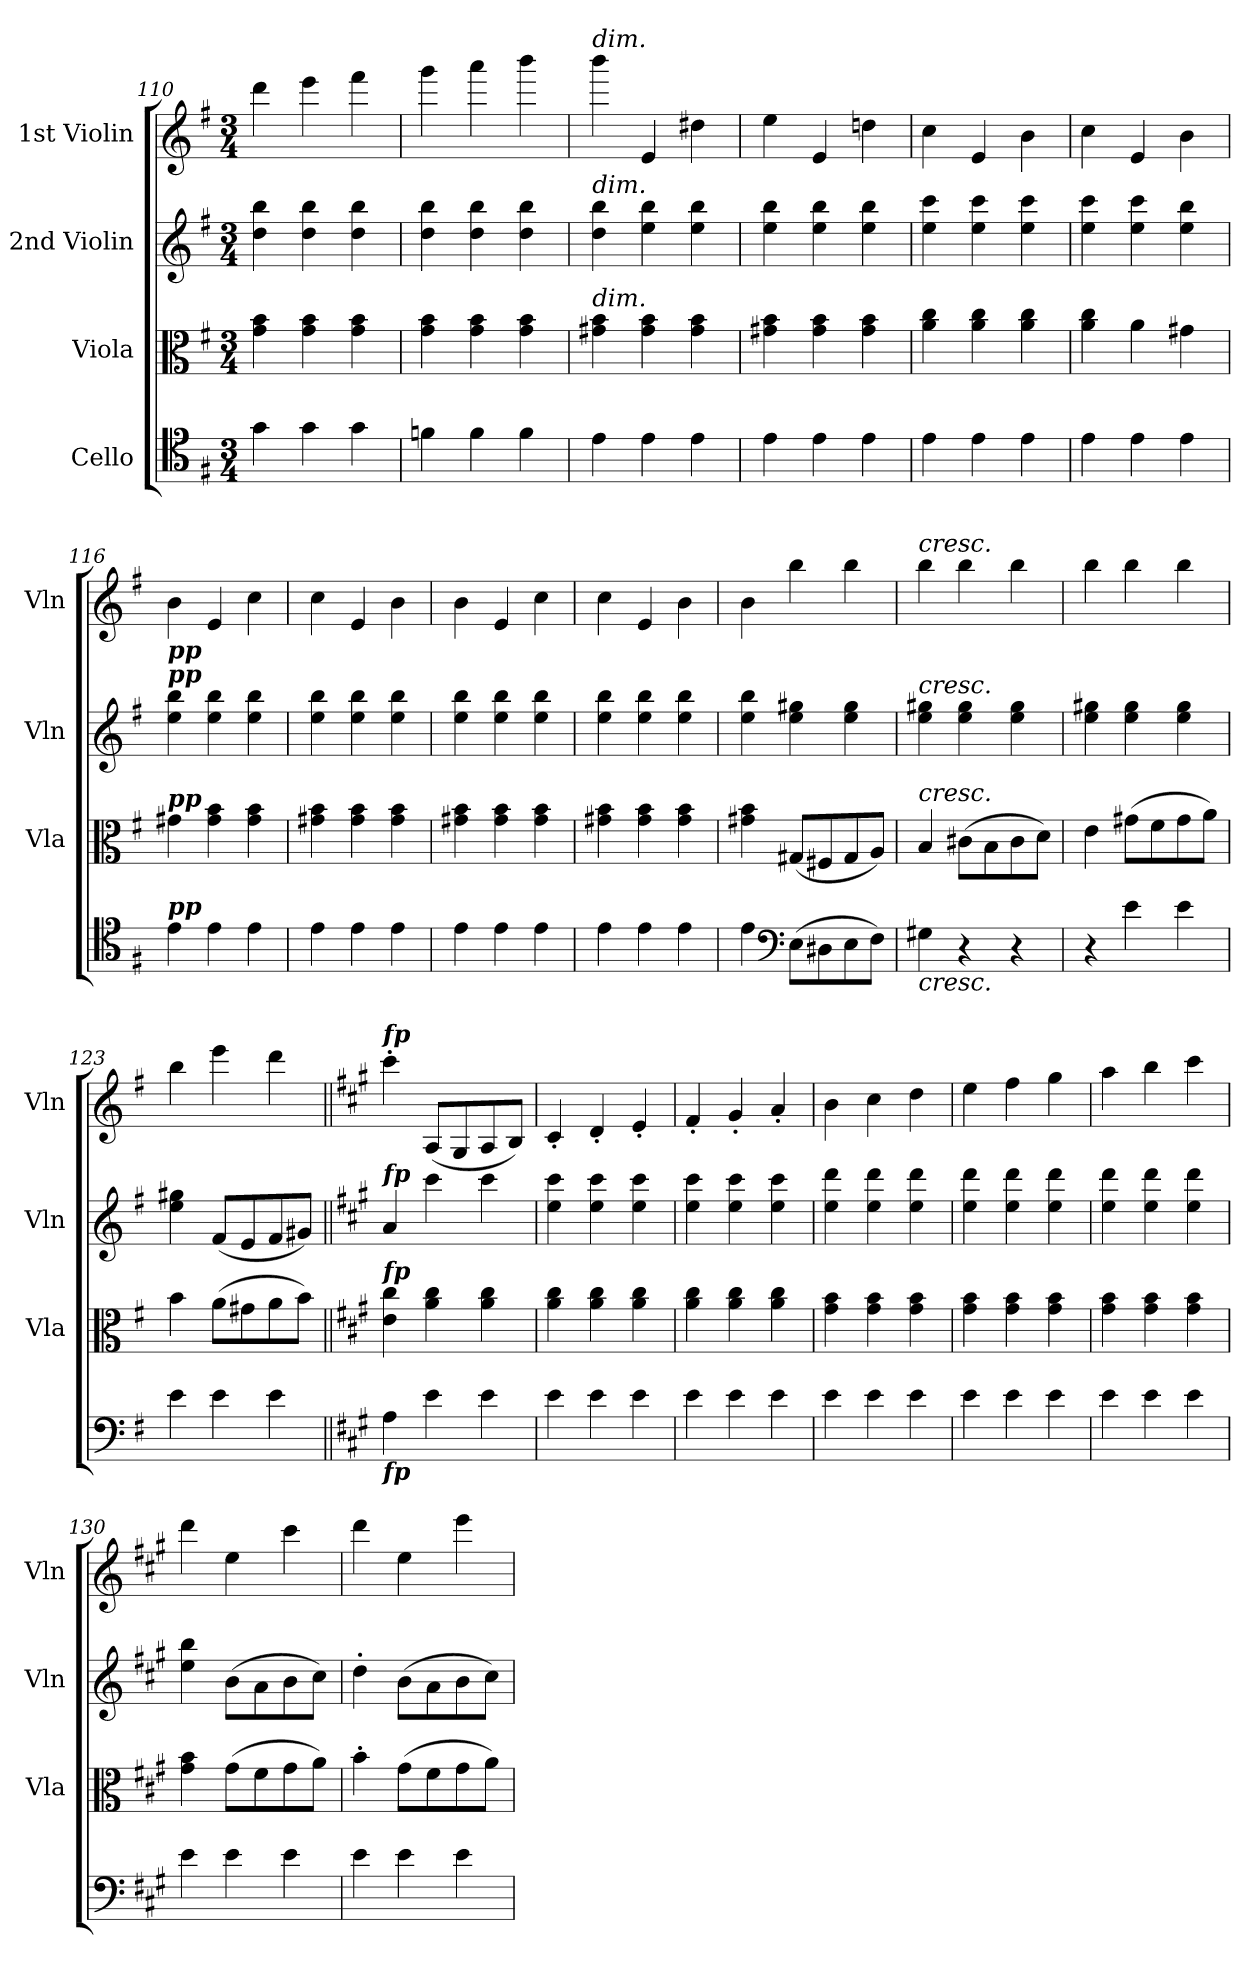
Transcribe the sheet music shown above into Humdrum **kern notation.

**kern	**kern	**kern	**kern
*part4	*part3	*part2	*part1
*staff4	*staff3	*staff2	*staff1
*I"Cello	*I"Viola	*I"2nd Violin	*I"1st Violin
*	*I'Vla	*I'Vln	*I'Vln
*clefC4	*clefC3	*clefG2	*clefG2
*k[f#]	*k[f#]	*k[f#]	*k[f#]
*G:	*G:	*G:	*G:
*M3/4	*M3/4	*M3/4	*M3/4
=110	=110	=110	=110
4g	4g 4b	4dd 4bb	4ddd
4g	4g 4b	4dd 4bb	4eee
4g	4g 4b	4dd 4bb	4fff#
=111	=111	=111	=111
4fn	4g 4b	4dd 4bb	4ggg
4f	4g 4b	4dd 4bb	4aaa
4f	4g 4b	4dd 4bb	4bbb
=112	=112	=112	=112
!	!	!	!LO:TX:a:i:t=dim.
!	!	!LO:TX:a:i:t=dim.	!
!	!LO:TX:a:i:t=dim.	!	!
4e	4g#X 4b	4dd 4bb	4bbb
4e	4g# 4b	4ee 4bb	4e
4e	4g# 4b	4ee 4bb	4dd#X
=113	=113	=113	=113
4e	4g#X 4b	4ee 4bb	4ee
4e	4g# 4b	4ee 4bb	4e
4e	4g# 4b	4ee 4bb	4ddn
=114	=114	=114	=114
4e	4a 4cc	4ee 4ccc	4cc
4e	4a 4cc	4ee 4ccc	4e
4e	4a 4cc	4ee 4ccc	4b
=115	=115	=115	=115
4e	4a 4cc	4ee 4ccc	4cc
4e	4a	4ee 4ccc	4e
4e	4g#X	4ee 4bb	4b
=116	=116	=116	=116
!	!	!	!LO:TX:b:Bi:t=pp
!	!	!LO:TX:a:Bi:t=pp	!
!	!LO:TX:a:Bi:t=pp	!	!
!LO:TX:a:Bi:t=pp	!	!	!
4e	4g#X	4ee 4bb	4b
4e	4g# 4b	4ee 4bb	4e
4e	4g# 4b	4ee 4bb	4cc
=117	=117	=117	=117
4e	4g#X 4b	4ee 4bb	4cc
4e	4g# 4b	4ee 4bb	4e
4e	4g# 4b	4ee 4bb	4b
=118	=118	=118	=118
4e	4g#X 4b	4ee 4bb	4b
4e	4g# 4b	4ee 4bb	4e
4e	4g# 4b	4ee 4bb	4cc
=119	=119	=119	=119
4e	4g#X 4b	4ee 4bb	4cc
4e	4g# 4b	4ee 4bb	4e
4e	4g# 4b	4ee 4bb	4b
=120	=120	=120	=120
4e	4g#X 4b	4ee 4bb	4b
*clefF4	*	*	*
(8EL	(8G#XL	4ee 4gg#X	4bb
8D#X	8F#X	.	.
8E	8G#	4ee 4gg#	4bb
8F#J)	8AJ)	.	.
=121	=121	=121	=121
!	!	!	!LO:TX:a:i:t=cresc.
!	!	!LO:TX:a:i:t=cresc.	!
!	!LO:TX:a:i:t=cresc.	!	!
!LO:TX:b:i:t=cresc.	!	!	!
4G#X	4B	4ee 4gg#X	4bb
4r	(8c#XL	4ee 4gg#	4bb
.	8B	.	.
4r	8c#	4ee 4gg#	4bb
.	8dJ)	.	.
=122	=122	=122	=122
4r	4e	4ee 4gg#X	4bb
4e	(8g#XL	4ee 4gg#	4bb
.	8f#	.	.
4e	8g#	4ee 4gg#	4bb
.	8aJ)	.	.
=123	=123	=123	=123
4e	4b	4ee 4gg#X	4bb
4e	(8aL	(8f#L	4eee
.	8g#X	8e	.
4e	8a	8f#	4ddd
.	8bJ)	8g#XJ)	.
=124||	=124||	=124||	=124||
*k[f#c#g#]	*k[f#c#g#]	*k[f#c#g#]	*k[f#c#g#]
*A:	*A:	*A:	*A:
!	!	!	!LO:TX:a:Bi:t=fp
!	!	!LO:TX:a:Bi:t=fp	!
!	!LO:TX:a:Bi:t=fp	!	!
!LO:TX:b:Bi:t=fp	!	!	!
4A	4e 4cc#	4a	4ccc#'
4e	4a 4cc#	4ccc#	(8AL
.	.	.	8G#
4e	4a 4cc#	4ccc#	8A
.	.	.	8BJ)
=125	=125	=125	=125
4e	4a 4cc#	4ee 4ccc#	4c#'
4e	4a 4cc#	4ee 4ccc#	4d'
4e	4a 4cc#	4ee 4ccc#	4e'
=126	=126	=126	=126
4e	4a 4cc#	4ee 4ccc#	4f#'
4e	4a 4cc#	4ee 4ccc#	4g#'
4e	4a 4cc#	4ee 4ccc#	4a'
=127	=127	=127	=127
4e	4g# 4b	4ee 4ddd	4b
4e	4g# 4b	4ee 4ddd	4cc#
4e	4g# 4b	4ee 4ddd	4dd
=128	=128	=128	=128
4e	4g# 4b	4ee 4ddd	4ee
4e	4g# 4b	4ee 4ddd	4ff#
4e	4g# 4b	4ee 4ddd	4gg#
=129	=129	=129	=129
4e	4g# 4b	4ee 4ddd	4aa
4e	4g# 4b	4ee 4ddd	4bb
4e	4g# 4b	4ee 4ddd	4ccc#
=130	=130	=130	=130
4e	4g# 4b	4ee 4bb	4ddd
4e	(8g#L	(8bL	4ee
.	8f#	8a	.
4e	8g#	8b	4ccc#
.	8aJ)	8cc#J)	.
=131	=131	=131	=131
4e	4b'	4dd'	4ddd
4e	(8g#L	(8bL	4ee
.	8f#	8a	.
4e	8g#	8b	4eee
.	8aJ)	8cc#J)	.
=	=	=	=
*-	*-	*-	*-
